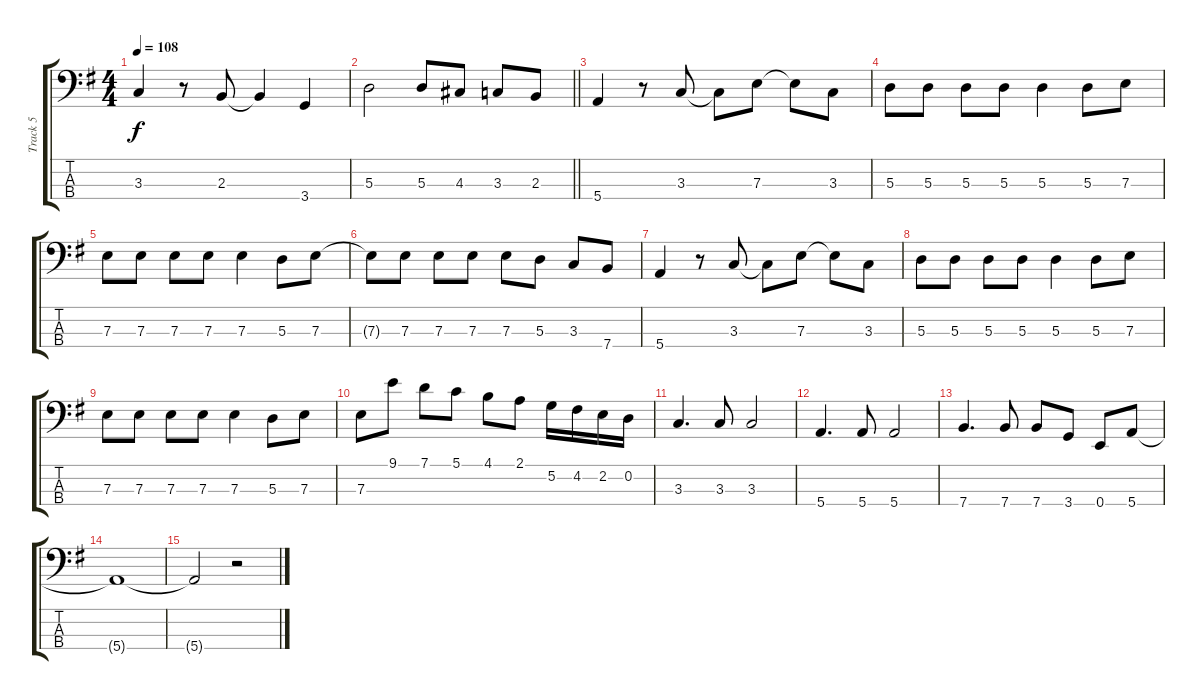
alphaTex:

\track ("Track 5" "Track 5") {instrument electricbassfinger}
\staff {score tabs}
\tuning (G2 D2 A1 E1) {hide}
\ts (4 4)
\tempo 108
\clef f4
\ks g
3.3{t}.4{dy f} r.8 2.3.8 2.3{t}.4 3.4.4 |
\barLineRight lightlight
5.3.2 5.3.8 4.3.8 3.3.8 2.3.8 |
5.4.4 r.8 3.3.8 3.3{t}.8 7.3.8 7.3{t}.8 3.3.8 |
5.3.8 5.3.8 5.3.8 5.3.8 5.3.4 5.3.8 7.3.8 |
7.3.8 7.3.8 7.3.8 7.3.8 7.3.4 5.3.8 7.3.8 |
7.3{t}.8 7.3.8 7.3.8 7.3.8 7.3.8 5.3.8 3.3.8 7.4.8 |
5.4.4 r.8 3.3.8 3.3{t}.8 7.3.8 7.3{t}.8 3.3.8 |
5.3.8 5.3.8 5.3.8 5.3.8 5.3.4 5.3.8 7.3.8 |
7.3.8 7.3.8 7.3.8 7.3.8 7.3.4 5.3.8 7.3.8 |
7.3.8 9.1.8 7.1.8 5.1.8 4.1.8 2.1.8 5.2.16 4.2.16 2.2.16 0.2.16 |
3.3.4{d} 3.3.8 3.3.2 |
5.4.4{d} 5.4.8 5.4.2 |
7.4.4{d} 7.4.8 7.4.8 3.4.8 0.4.8 5.4.8 |
5.4{t}.1 |
5.4{t}.2 r.2
